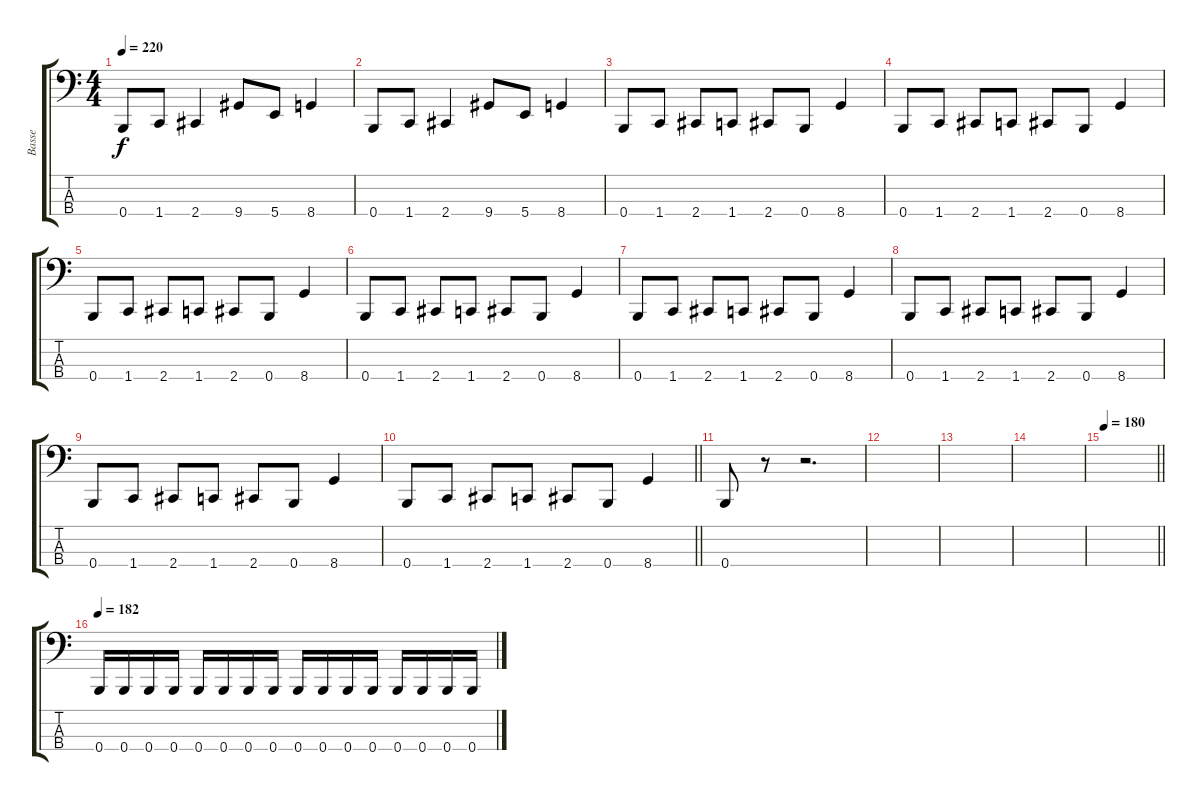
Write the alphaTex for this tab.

\track ("Basse" "Basse") {instrument electricbassfinger}
\staff {score tabs}
\tuning (D2 A1 E1 B0) {hide}
\ts (4 4)
\tempo 220
\clef f4
\ks c
0.4.8{dy f} 1.4.8 2.4.4 9.4.8 5.4.8 8.4.4 |
0.4.8 1.4.8 2.4.4 9.4.8 5.4.8 8.4.4 |
0.4.8 1.4.8 2.4.8 1.4.8 2.4.8 0.4.8 8.4.4 |
0.4.8 1.4.8 2.4.8 1.4.8 2.4.8 0.4.8 8.4.4 |
0.4.8 1.4.8 2.4.8 1.4.8 2.4.8 0.4.8 8.4.4 |
0.4.8 1.4.8 2.4.8 1.4.8 2.4.8 0.4.8 8.4.4 |
0.4.8 1.4.8 2.4.8 1.4.8 2.4.8 0.4.8 8.4.4 |
0.4.8 1.4.8 2.4.8 1.4.8 2.4.8 0.4.8 8.4.4 |
0.4.8 1.4.8 2.4.8 1.4.8 2.4.8 0.4.8 8.4.4 |
\barLineRight lightlight
0.4.8 1.4.8 2.4.8 1.4.8 2.4.8 0.4.8 8.4.4 |
0.4.8 r.8 r.2{d} |
|
|
|
\tempo 180
\barLineRight lightlight
|
\tempo 182
0.4.16 0.4.16 0.4.16 0.4.16 0.4.16 0.4.16 0.4.16 0.4.16 0.4.16 0.4.16 0.4.16 0.4.16 0.4.16 0.4.16 0.4.16 0.4.16
